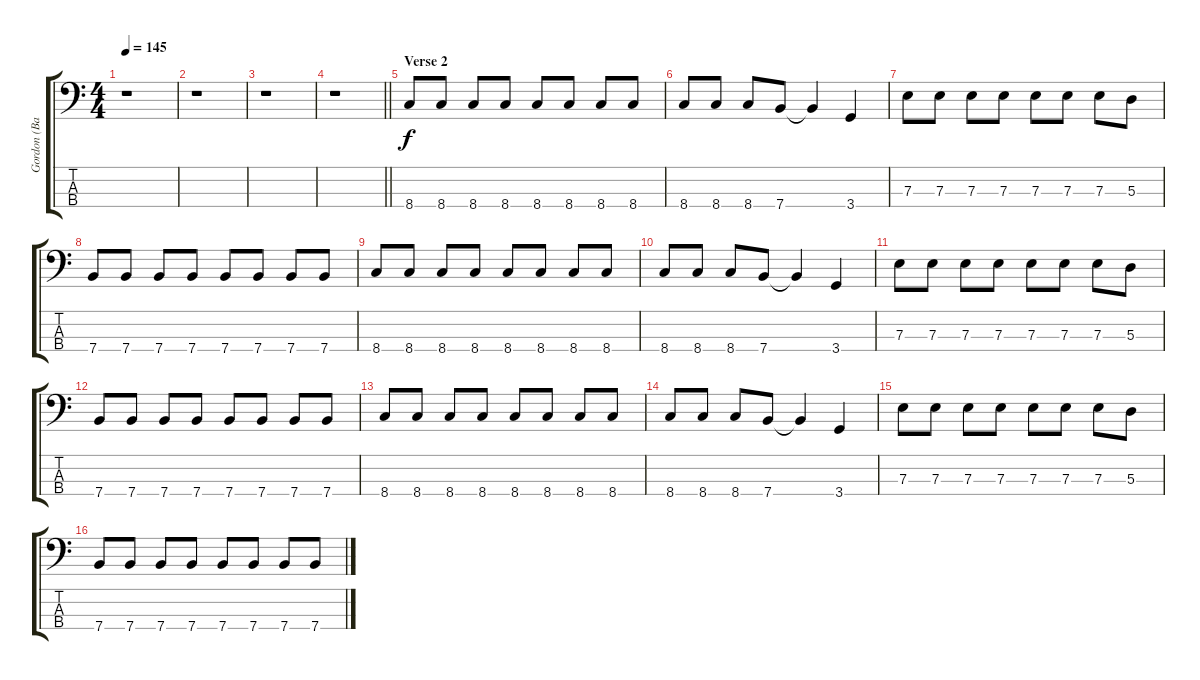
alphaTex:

\track ("Gordon (Bass)" "Gordon (Ba") {instrument electricbasspick bank 255}
\staff {score tabs}
\tuning (G2 D2 A1 E1) {hide}
\ts (4 4)
\tempo 145
\clef f4
\ks c
r.1{dy f} |
r.1 |
r.1 |
\barLineRight lightlight
r.1 |
\section ("" "Verse 2")
8.4.8 8.4.8 8.4.8 8.4.8 8.4.8 8.4.8 8.4.8 8.4.8 |
8.4.8 8.4.8 8.4.8 7.4.8 7.4{t}.4 3.4.4 |
7.3.8 7.3.8 7.3.8 7.3.8 7.3.8 7.3.8 7.3.8 5.3.8 |
7.4.8 7.4.8 7.4.8 7.4.8 7.4.8 7.4.8 7.4.8 7.4.8 |
8.4.8 8.4.8 8.4.8 8.4.8 8.4.8 8.4.8 8.4.8 8.4.8 |
8.4.8 8.4.8 8.4.8 7.4.8 7.4{t}.4 3.4.4 |
7.3.8 7.3.8 7.3.8 7.3.8 7.3.8 7.3.8 7.3.8 5.3.8 |
7.4.8 7.4.8 7.4.8 7.4.8 7.4.8 7.4.8 7.4.8 7.4.8 |
8.4.8 8.4.8 8.4.8 8.4.8 8.4.8 8.4.8 8.4.8 8.4.8 |
8.4.8 8.4.8 8.4.8 7.4.8 7.4{t}.4 3.4.4 |
7.3.8 7.3.8 7.3.8 7.3.8 7.3.8 7.3.8 7.3.8 5.3.8 |
7.4.8 7.4.8 7.4.8 7.4.8 7.4.8 7.4.8 7.4.8 7.4.8
